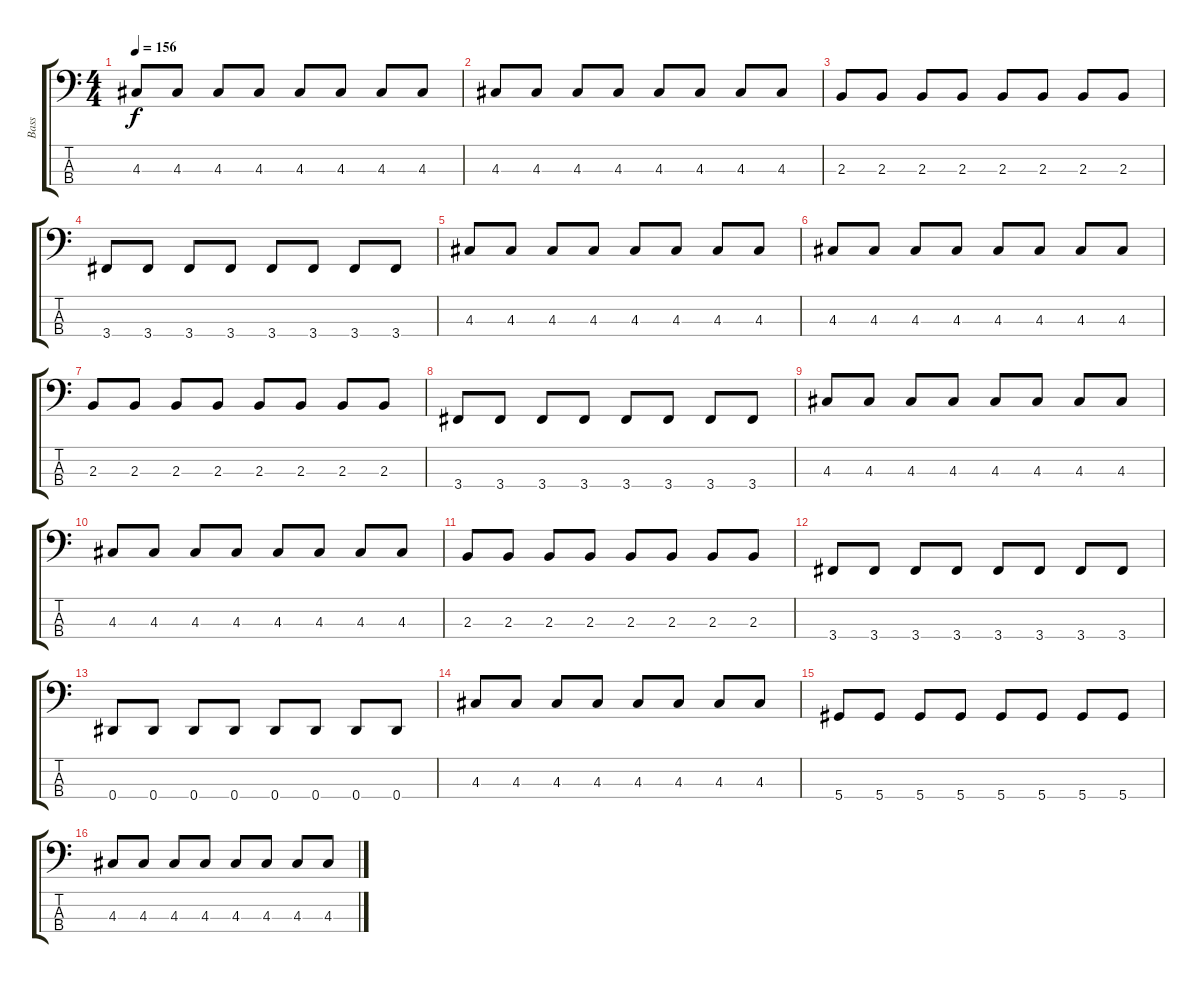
\track ("Bass" "Bass") {instrument electricbassfinger}
\staff {score tabs}
\tuning (G2 D2 A1 Eb1) {hide}
\ts (4 4)
\tempo 156
\clef f4
\ks c
4.3.8{dy f} 4.3.8 4.3.8 4.3.8 4.3.8 4.3.8 4.3.8 4.3.8 |
4.3.8 4.3.8 4.3.8 4.3.8 4.3.8 4.3.8 4.3.8 4.3.8 |
2.3.8 2.3.8 2.3.8 2.3.8 2.3.8 2.3.8 2.3.8 2.3.8 |
3.4.8 3.4.8 3.4.8 3.4.8 3.4.8 3.4.8 3.4.8 3.4.8 |
4.3.8 4.3.8 4.3.8 4.3.8 4.3.8 4.3.8 4.3.8 4.3.8 |
4.3.8 4.3.8 4.3.8 4.3.8 4.3.8 4.3.8 4.3.8 4.3.8 |
2.3.8 2.3.8 2.3.8 2.3.8 2.3.8 2.3.8 2.3.8 2.3.8 |
3.4.8 3.4.8 3.4.8 3.4.8 3.4.8 3.4.8 3.4.8 3.4.8 |
4.3.8 4.3.8 4.3.8 4.3.8 4.3.8 4.3.8 4.3.8 4.3.8 |
4.3.8 4.3.8 4.3.8 4.3.8 4.3.8 4.3.8 4.3.8 4.3.8 |
2.3.8 2.3.8 2.3.8 2.3.8 2.3.8 2.3.8 2.3.8 2.3.8 |
3.4.8 3.4.8 3.4.8 3.4.8 3.4.8 3.4.8 3.4.8 3.4.8 |
0.4.8 0.4.8 0.4.8 0.4.8 0.4.8 0.4.8 0.4.8 0.4.8 |
4.3.8 4.3.8 4.3.8 4.3.8 4.3.8 4.3.8 4.3.8 4.3.8 |
5.4.8 5.4.8 5.4.8 5.4.8 5.4.8 5.4.8 5.4.8 5.4.8 |
4.3.8 4.3.8 4.3.8 4.3.8 4.3.8 4.3.8 4.3.8 4.3.8
